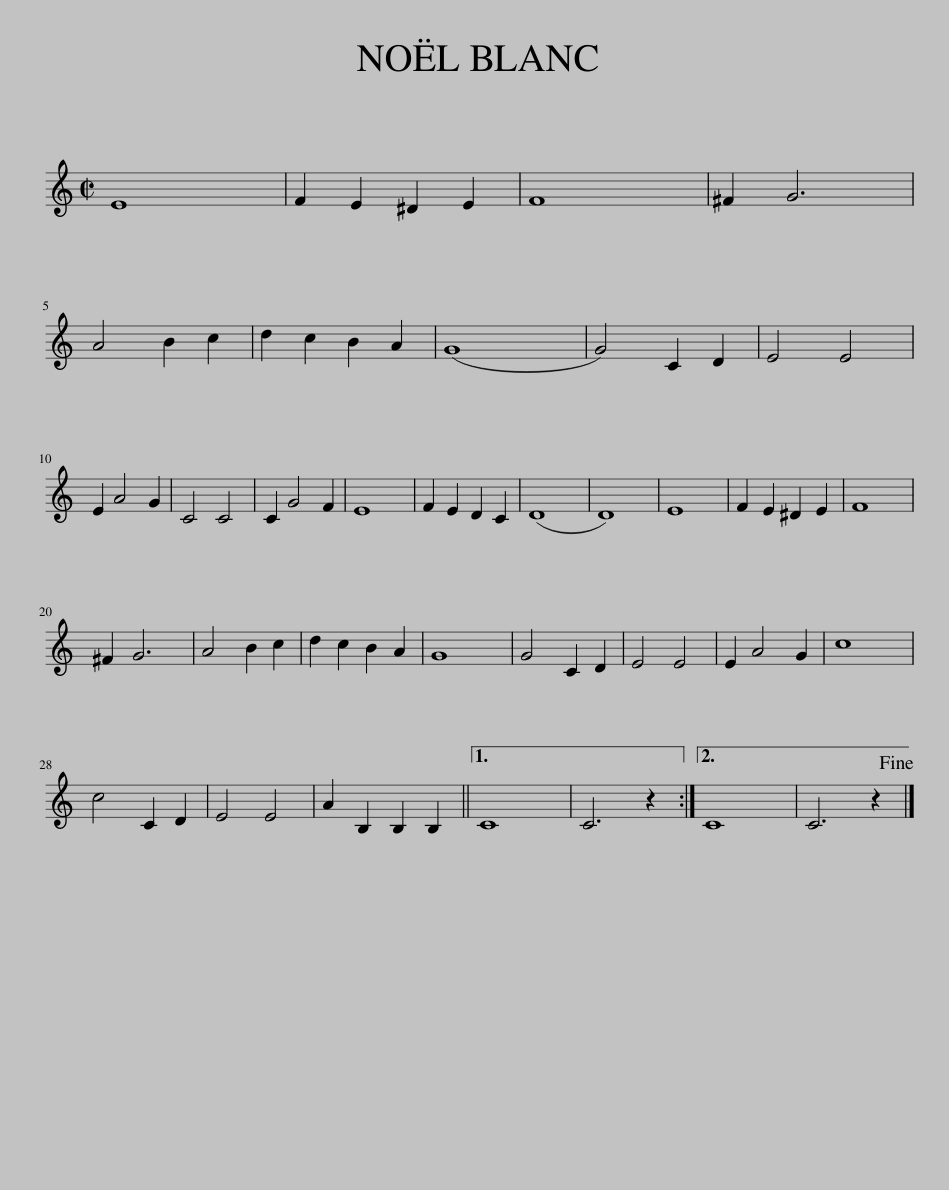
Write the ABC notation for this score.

X:1
L:1/8
M:2/2
I:linebreak $
K:C
V:1 treble
V:1
 E8 | F2 E2 ^D2 E2 | F8 | ^F2 G6 |$ A4 B2 c2 | %5
 d2 c2 B2 A2 | (G8 | G4) C2 D2 | E4 E4 |$ E2 A4 G2 | %10
 C4 C4 | C2 G4 F2 | E8 | F2 E2 D2 C2 | (D8 | %15
 D8) | E8 | F2 E2 ^D2 E2 | F8 |$ ^F2 G6 | %20
 A4 B2 c2 | d2 c2 B2 A2 | G8 | G4 C2 D2 | E4 E4 | %25
 E2 A4 G2 | c8 |$ c4 C2 D2 | E4 E4 | A2 B,2 B,2 B,2 ||1 %30
 C8 || C6 z2 :|2 C8 || C6 z2!fine! |] %34
